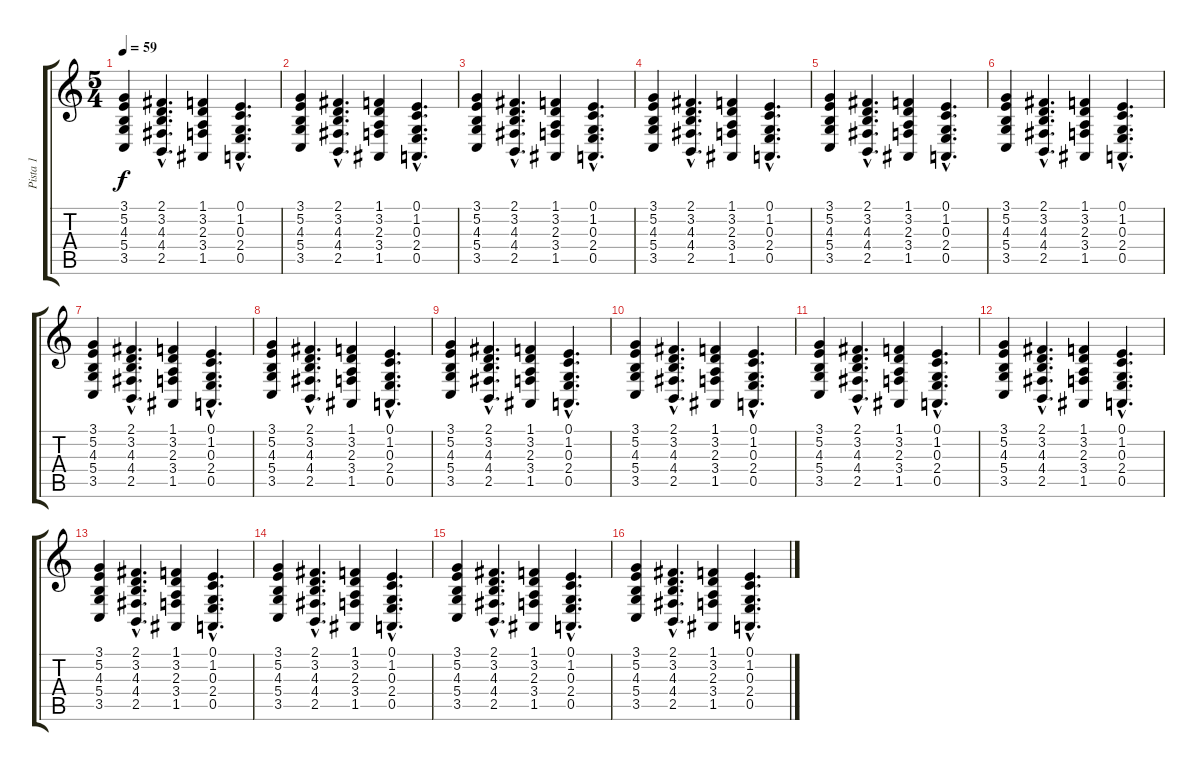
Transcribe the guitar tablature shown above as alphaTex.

\track ("Pista 1" "Pista 1") {instrument electricpiano1}
\staff {score tabs}
\tuning (E4 B3 G3 D3 A2 E2) {hide}
\ts (5 4)
\tempo 59
\clef g2
\ks c
(3.1 5.2 4.3 5.4 3.5).4{dy f} (2.1{hac} 3.2{hac} 4.3{hac} 4.4{hac} 2.5{hac}).4{d} (1.1 3.2 2.3 3.4 1.5).4 (0.1{hac} 1.2{hac} 0.3{hac} 2.4{hac} 0.5{hac}).4{d} |
(3.1 5.2 4.3 5.4 3.5).4 (2.1{hac} 3.2{hac} 4.3{hac} 4.4{hac} 2.5{hac}).4{d} (1.1 3.2 2.3 3.4 1.5).4 (0.1{hac} 1.2{hac} 0.3{hac} 2.4{hac} 0.5{hac}).4{d} |
(3.1 5.2 4.3 5.4 3.5).4 (2.1{hac} 3.2{hac} 4.3{hac} 4.4{hac} 2.5{hac}).4{d} (1.1 3.2 2.3 3.4 1.5).4 (0.1{hac} 1.2{hac} 0.3{hac} 2.4{hac} 0.5{hac}).4{d} |
(3.1 5.2 4.3 5.4 3.5).4 (2.1{hac} 3.2{hac} 4.3{hac} 4.4{hac} 2.5{hac}).4{d} (1.1 3.2 2.3 3.4 1.5).4 (0.1{hac} 1.2{hac} 0.3{hac} 2.4{hac} 0.5{hac}).4{d} |
(3.1 5.2 4.3 5.4 3.5).4 (2.1{hac} 3.2{hac} 4.3{hac} 4.4{hac} 2.5{hac}).4{d} (1.1 3.2 2.3 3.4 1.5).4 (0.1{hac} 1.2{hac} 0.3{hac} 2.4{hac} 0.5{hac}).4{d} |
(3.1 5.2 4.3 5.4 3.5).4 (2.1{hac} 3.2{hac} 4.3{hac} 4.4{hac} 2.5{hac}).4{d} (1.1 3.2 2.3 3.4 1.5).4 (0.1{hac} 1.2{hac} 0.3{hac} 2.4{hac} 0.5{hac}).4{d} |
(3.1 5.2 4.3 5.4 3.5).4 (2.1{hac} 3.2{hac} 4.3{hac} 4.4{hac} 2.5{hac}).4{d} (1.1 3.2 2.3 3.4 1.5).4 (0.1{hac} 1.2{hac} 0.3{hac} 2.4{hac} 0.5{hac}).4{d} |
(3.1 5.2 4.3 5.4 3.5).4 (2.1{hac} 3.2{hac} 4.3{hac} 4.4{hac} 2.5{hac}).4{d} (1.1 3.2 2.3 3.4 1.5).4 (0.1{hac} 1.2{hac} 0.3{hac} 2.4{hac} 0.5{hac}).4{d} |
(3.1 5.2 4.3 5.4 3.5).4 (2.1{hac} 3.2{hac} 4.3{hac} 4.4{hac} 2.5{hac}).4{d} (1.1 3.2 2.3 3.4 1.5).4 (0.1{hac} 1.2{hac} 0.3{hac} 2.4{hac} 0.5{hac}).4{d} |
(3.1 5.2 4.3 5.4 3.5).4 (2.1{hac} 3.2{hac} 4.3{hac} 4.4{hac} 2.5{hac}).4{d} (1.1 3.2 2.3 3.4 1.5).4 (0.1{hac} 1.2{hac} 0.3{hac} 2.4{hac} 0.5{hac}).4{d} |
(3.1 5.2 4.3 5.4 3.5).4 (2.1{hac} 3.2{hac} 4.3{hac} 4.4{hac} 2.5{hac}).4{d} (1.1 3.2 2.3 3.4 1.5).4 (0.1{hac} 1.2{hac} 0.3{hac} 2.4{hac} 0.5{hac}).4{d} |
(3.1 5.2 4.3 5.4 3.5).4 (2.1{hac} 3.2{hac} 4.3{hac} 4.4{hac} 2.5{hac}).4{d} (1.1 3.2 2.3 3.4 1.5).4 (0.1{hac} 1.2{hac} 0.3{hac} 2.4{hac} 0.5{hac}).4{d} |
(3.1 5.2 4.3 5.4 3.5).4 (2.1{hac} 3.2{hac} 4.3{hac} 4.4{hac} 2.5{hac}).4{d} (1.1 3.2 2.3 3.4 1.5).4 (0.1{hac} 1.2{hac} 0.3{hac} 2.4{hac} 0.5{hac}).4{d} |
(3.1 5.2 4.3 5.4 3.5).4 (2.1{hac} 3.2{hac} 4.3{hac} 4.4{hac} 2.5{hac}).4{d} (1.1 3.2 2.3 3.4 1.5).4 (0.1{hac} 1.2{hac} 0.3{hac} 2.4{hac} 0.5{hac}).4{d} |
(3.1 5.2 4.3 5.4 3.5).4 (2.1{hac} 3.2{hac} 4.3{hac} 4.4{hac} 2.5{hac}).4{d} (1.1 3.2 2.3 3.4 1.5).4 (0.1{hac} 1.2{hac} 0.3{hac} 2.4{hac} 0.5{hac}).4{d} |
(3.1 5.2 4.3 5.4 3.5).4 (2.1{hac} 3.2{hac} 4.3{hac} 4.4{hac} 2.5{hac}).4{d} (1.1 3.2 2.3 3.4 1.5).4 (0.1{hac} 1.2{hac} 0.3{hac} 2.4{hac} 0.5{hac}).4{d}
